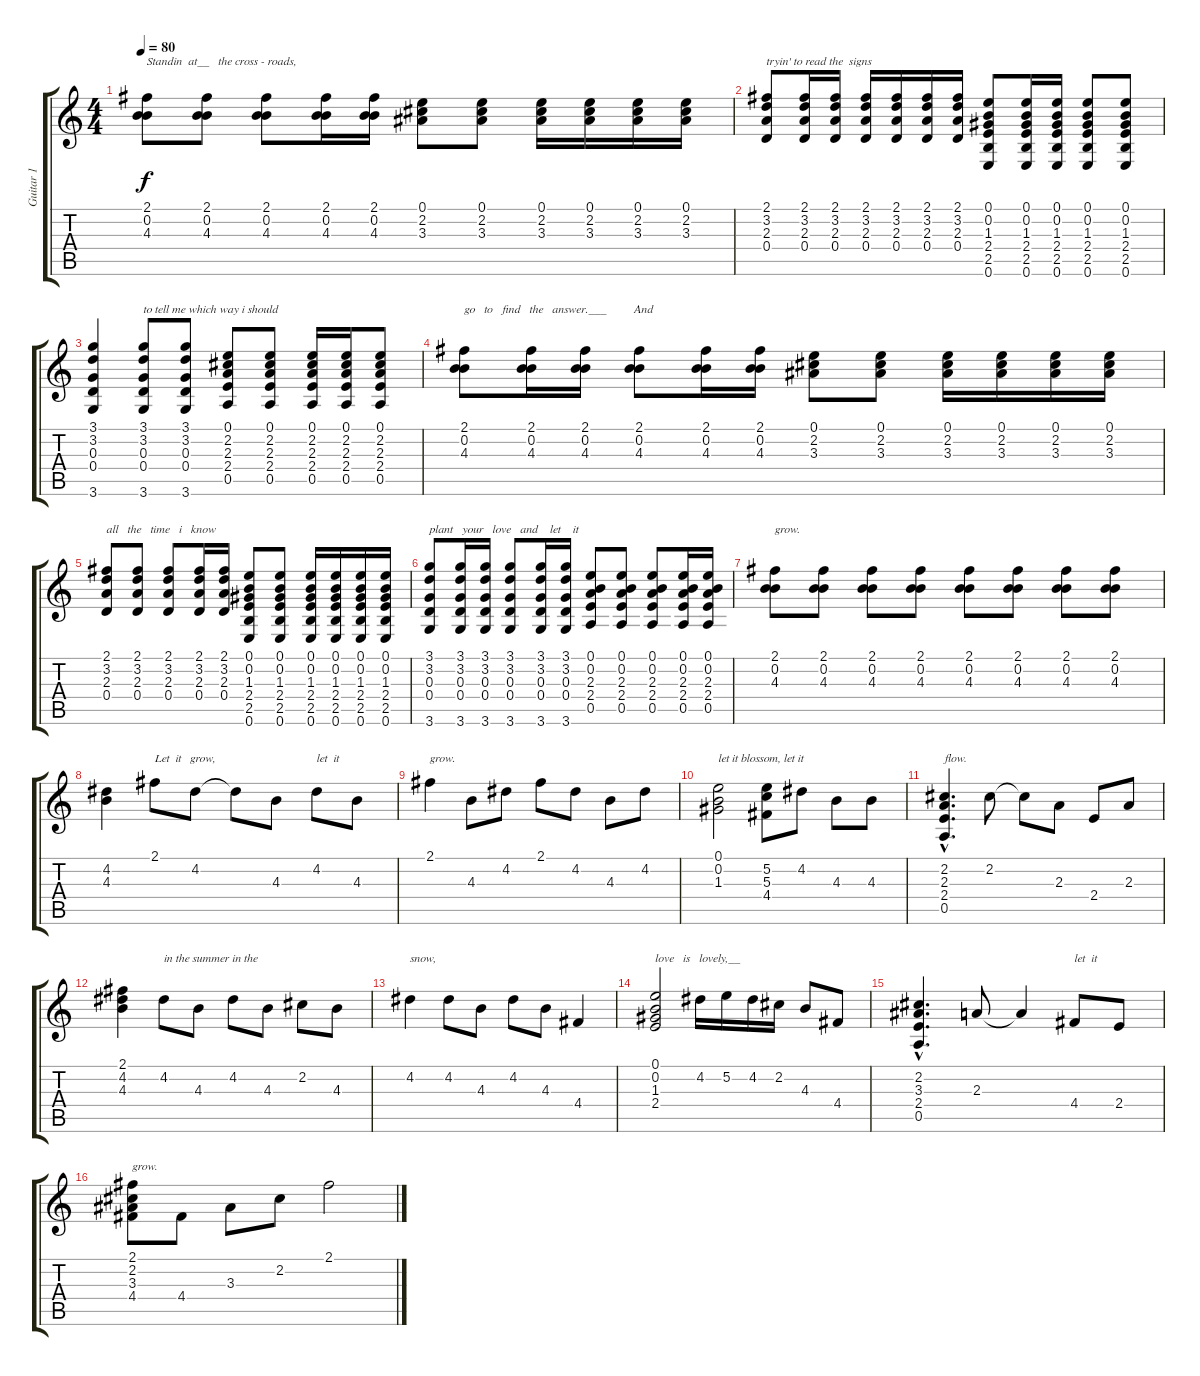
\track ("Guitar 1" "Guitar 1") {instrument acousticguitarnylon}
\staff {score tabs}
\tuning (E4 B3 G3 D3 A2 E2) {hide}
\ts (4 4)
\tempo 80
\clef g2
\ks c
(2.1 0.2 4.3).8{txt "Standin  at__   the cross - roads," dy f instrument acousticguitarnylon} (2.1 0.2 4.3).8 (2.1 0.2 4.3).8 (2.1 0.2 4.3).16 (2.1 0.2 4.3).16 (0.1 2.2 3.3).8 (0.1 2.2 3.3).8 (0.1 2.2 3.3).16 (0.1 2.2 3.3).16 (0.1 2.2 3.3).16 (0.1 2.2 3.3).16 |
(2.1 3.2 2.3 0.4).8{txt "tryin' to read the  signs"} (2.1 3.2 2.3 0.4).16 (2.1 3.2 2.3 0.4).16 (2.1 3.2 2.3 0.4).16 (2.1 3.2 2.3 0.4).16 (2.1 3.2 2.3 0.4).16 (2.1 3.2 2.3 0.4).16 (0.1 0.2 1.3 2.4 2.5 0.6).8 (0.1 0.2 1.3 2.4 2.5 0.6).16 (0.1 0.2 1.3 2.4 2.5 0.6).16 (0.1 0.2 1.3 2.4 2.5 0.6).8 (0.1 0.2 1.3 2.4 2.5 0.6).8 |
(3.1 3.2 0.3 0.4 3.6).4 (3.1 3.2 0.3 0.4 3.6).8{txt "to tell me which way i should"} (3.1 3.2 0.3 0.4 3.6).8 (0.1 2.2 2.3 2.4 0.5).8 (0.1 2.2 2.3 2.4 0.5).8 (0.1 2.2 2.3 2.4 0.5).16 (0.1 2.2 2.3 2.4 0.5).16 (0.1 2.2 2.3 2.4 0.5).8 |
(2.1 0.2 4.3).8{txt "go   to   find   the   answer.___         And"} (2.1 0.2 4.3).16 (2.1 0.2 4.3).16 (2.1 0.2 4.3).8 (2.1 0.2 4.3).16 (2.1 0.2 4.3).16 (0.1 2.2 3.3).8 (0.1 2.2 3.3).8 (0.1 2.2 3.3).16 (0.1 2.2 3.3).16 (0.1 2.2 3.3).16 (0.1 2.2 3.3).16 |
(2.1 3.2 2.3 0.4).8{txt "all   the   time   i   know"} (2.1 3.2 2.3 0.4).8 (2.1 3.2 2.3 0.4).8 (2.1 3.2 2.3 0.4).16 (2.1 3.2 2.3 0.4).16 (0.1 0.2 1.3 2.4 2.5 0.6).8 (0.1 0.2 1.3 2.4 2.5 0.6).8 (0.1 0.2 1.3 2.4 2.5 0.6).16 (0.1 0.2 1.3 2.4 2.5 0.6).16 (0.1 0.2 1.3 2.4 2.5 0.6).16 (0.1 0.2 1.3 2.4 2.5 0.6).16 |
(3.1 3.2 0.3 0.4 3.6).8{txt "plant   your   love   and    let    it"} (3.1 3.2 0.3 0.4 3.6).16 (3.1 3.2 0.3 0.4 3.6).16 (3.1 3.2 0.3 0.4 3.6).8 (3.1 3.2 0.3 0.4 3.6).16 (3.1 3.2 0.3 0.4 3.6).16 (0.1 0.2 2.3 2.4 0.5).8 (0.1 0.2 2.3 2.4 0.5).8 (0.1 0.2 2.3 2.4 0.5).8 (0.1 0.2 2.3 2.4 0.5).16 (0.1 0.2 2.3 2.4 0.5).16 |
(2.1 0.2 4.3).8{txt "grow."} (2.1 0.2 4.3).8 (2.1 0.2 4.3).8 (2.1 0.2 4.3).8 (2.1 0.2 4.3).8 (2.1 0.2 4.3).8 (2.1 0.2 4.3).8 (2.1 0.2 4.3).8 |
(4.2 4.3).4 2.1.8{txt "Let  it   grow,"} 4.2.8 4.2{t}.8 4.3.8 4.2.8{txt "let  it"} 4.3.8 |
2.1.4{txt "grow."} 4.3.8 4.2.8 2.1.8 4.2.8 4.3.8 4.2.8 |
(0.1 0.2 1.3).2{txt "let it blossom, let it"} (5.2 5.3 4.4).8 4.2.8 4.3.8 4.3.8 |
(2.2{hac} 2.3{hac} 2.4{hac} 0.5{hac}).4{d txt "flow."} 2.2.8 2.2{t}.8 2.3.8 2.4.8 2.3.8 |
(2.1 4.2 4.3).4 4.2.8{txt "in the summer in the "} 4.3.8 4.2.8 4.3.8 2.2.8 4.3.8 |
4.2.4{txt "snow,"} 4.2.8 4.3.8 4.2.8 4.3.8 4.4.4 |
(0.1 0.2 1.3 2.4).2{txt "love   is   lovely,__"} 4.2.16 5.2.16 4.2.16 2.2.16 4.3.8 4.4.8 |
(2.2{hac} 3.3{hac} 2.4{hac} 0.5{hac}).4{d} 2.3.8 2.3{t}.4 4.4.8{txt "let  it"} 2.4.8 |
(2.1 2.2 3.3 4.4).8{txt "grow."} 4.4.8 3.3.8 2.2.8 2.1.2
